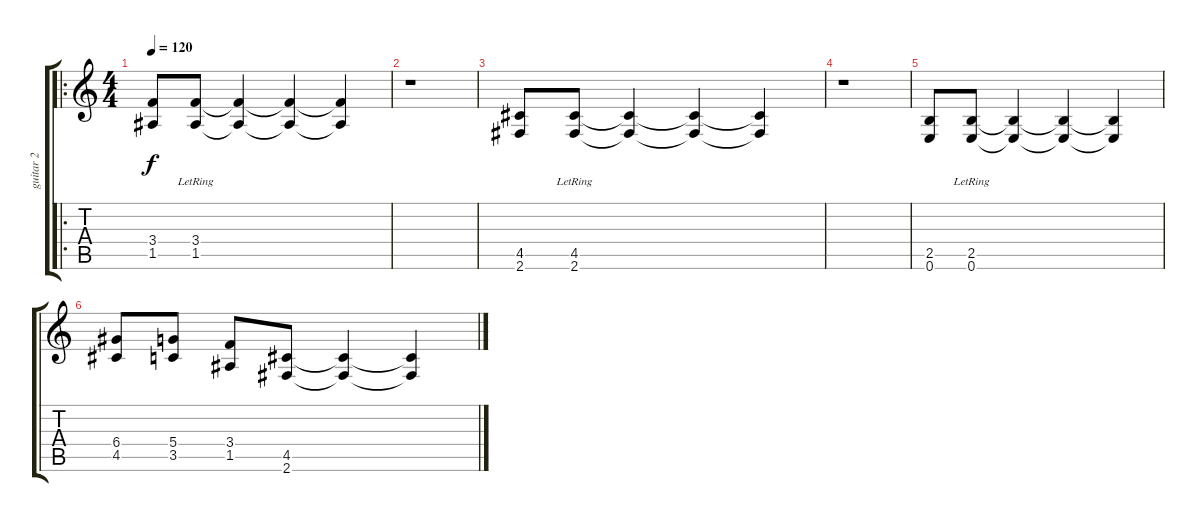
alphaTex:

\track ("guitar 2" "guitar 2") {instrument distortionguitar}
\staff {score tabs}
\tuning (E4 B3 G3 D3 A2 E2) {hide}
\ro
\ts (4 4)
\tempo 120
\clef g2
\ks c
(3.4 1.5).8{dy f} (3.4 1.5{lr}).8 (3.4{t} 1.5{t}).4 (3.4{t} 1.5{t}).4 (3.4{t} 1.5{t}).4 |
r.1 |
(4.5 2.6).8 (4.5{lr} 2.6{lr}).8 (4.5{t} 2.6{t}).4 (4.5{t} 2.6{t}).4 (4.5{t} 2.6{t}).4 |
r.1 |
(2.5 0.6).8 (2.5{lr} 0.6{lr}).8 (2.5{t} 0.6{t}).4 (2.5{t} 0.6{t}).4 (2.5{t} 0.6{t}).4 |
(6.4 4.5).8 (5.4 3.5).8 (3.4 1.5).8 (4.5 2.6).8 (4.5{t} 2.6{t}).4 (4.5{t} 2.6{t}).4
